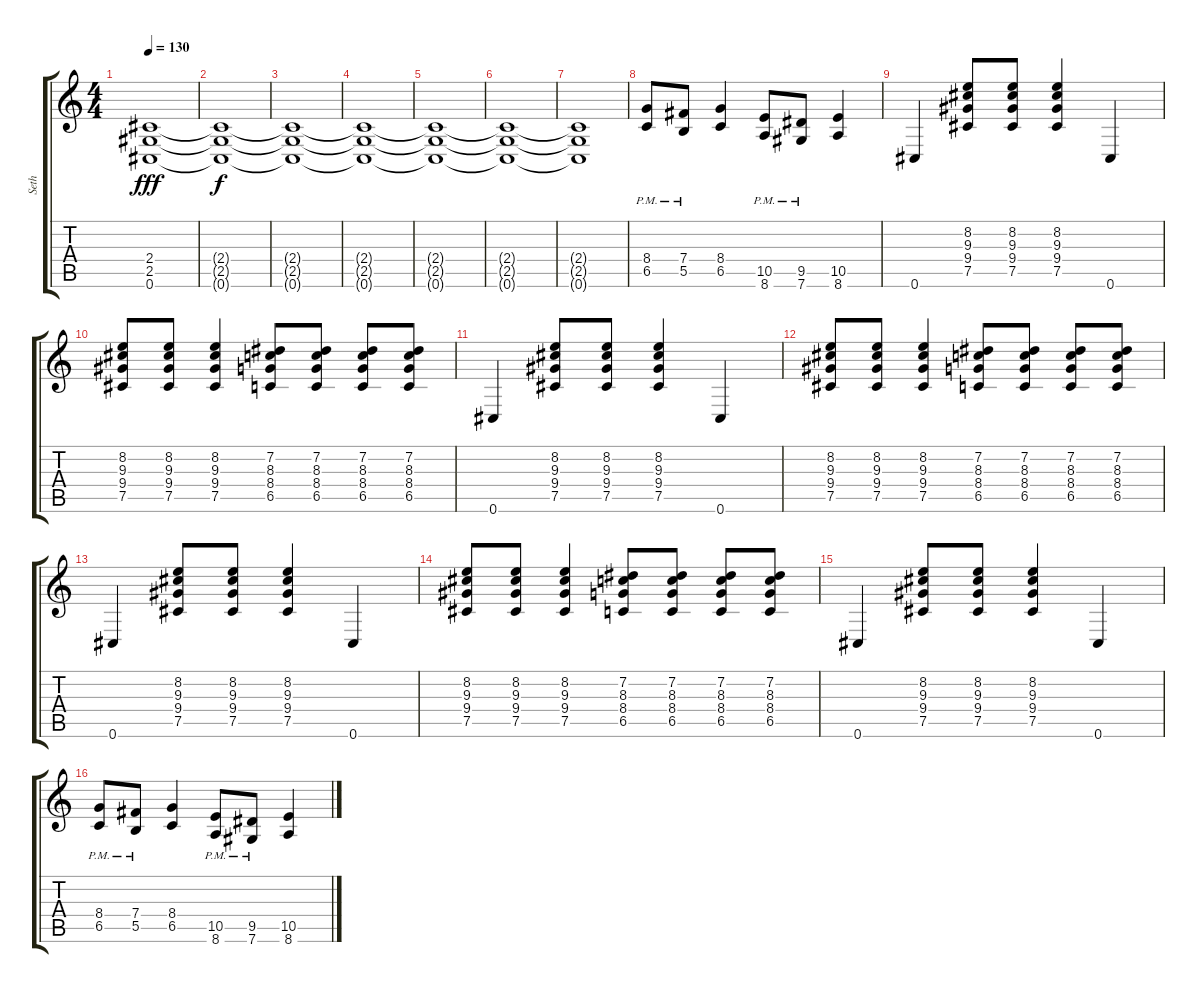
\track ("Seth" "Seth") {instrument distortionguitar}
\staff {score tabs}
\tuning (Db4 Ab3 E3 B2 Gb2 Db2) {hide}
\ts (4 4)
\tempo 130
\clef g2
\ks c
(2.4 2.5 0.6).1{dy fff volume 16} |
(2.4{t} 2.5{t} 0.6{t}).1{dy f} |
(2.4{t} 2.5{t} 0.6{t}).1 |
(2.4{t} 2.5{t} 0.6{t}).1 |
(2.4{t} 2.5{t} 0.6{t}).1 |
(2.4{t} 2.5{t} 0.6{t}).1 |
(2.4{t} 2.5{t} 0.6{t}).1 |
(8.4{pm} 6.5{pm}).8 (7.4{pm} 5.5{pm}).8 (8.4 6.5).4 (10.5{pm} 8.6{pm}).8 (9.5{pm} 7.6{pm}).8 (10.5 8.6).4 |
0.6.4 (8.2 9.3 9.4 7.5).8 (8.2 9.3 9.4 7.5).8 (8.2 9.3 9.4 7.5).4 0.6.4 |
(8.2 9.3 9.4 7.5).8 (8.2 9.3 9.4 7.5).8 (8.2 9.3 9.4 7.5).4 (7.2 8.3 8.4 6.5).8 (7.2 8.3 8.4 6.5).8 (7.2 8.3 8.4 6.5).8 (7.2 8.3 8.4 6.5).8 |
0.6.4 (8.2 9.3 9.4 7.5).8 (8.2 9.3 9.4 7.5).8 (8.2 9.3 9.4 7.5).4 0.6.4 |
(8.2 9.3 9.4 7.5).8 (8.2 9.3 9.4 7.5).8 (8.2 9.3 9.4 7.5).4 (7.2 8.3 8.4 6.5).8 (7.2 8.3 8.4 6.5).8 (7.2 8.3 8.4 6.5).8 (7.2 8.3 8.4 6.5).8 |
0.6.4 (8.2 9.3 9.4 7.5).8 (8.2 9.3 9.4 7.5).8 (8.2 9.3 9.4 7.5).4 0.6.4 |
(8.2 9.3 9.4 7.5).8 (8.2 9.3 9.4 7.5).8 (8.2 9.3 9.4 7.5).4 (7.2 8.3 8.4 6.5).8 (7.2 8.3 8.4 6.5).8 (7.2 8.3 8.4 6.5).8 (7.2 8.3 8.4 6.5).8 |
0.6.4 (8.2 9.3 9.4 7.5).8 (8.2 9.3 9.4 7.5).8 (8.2 9.3 9.4 7.5).4 0.6.4 |
(8.4{pm} 6.5{pm}).8 (7.4{pm} 5.5{pm}).8 (8.4 6.5).4 (10.5{pm} 8.6{pm}).8 (9.5{pm} 7.6{pm}).8 (10.5 8.6).4
